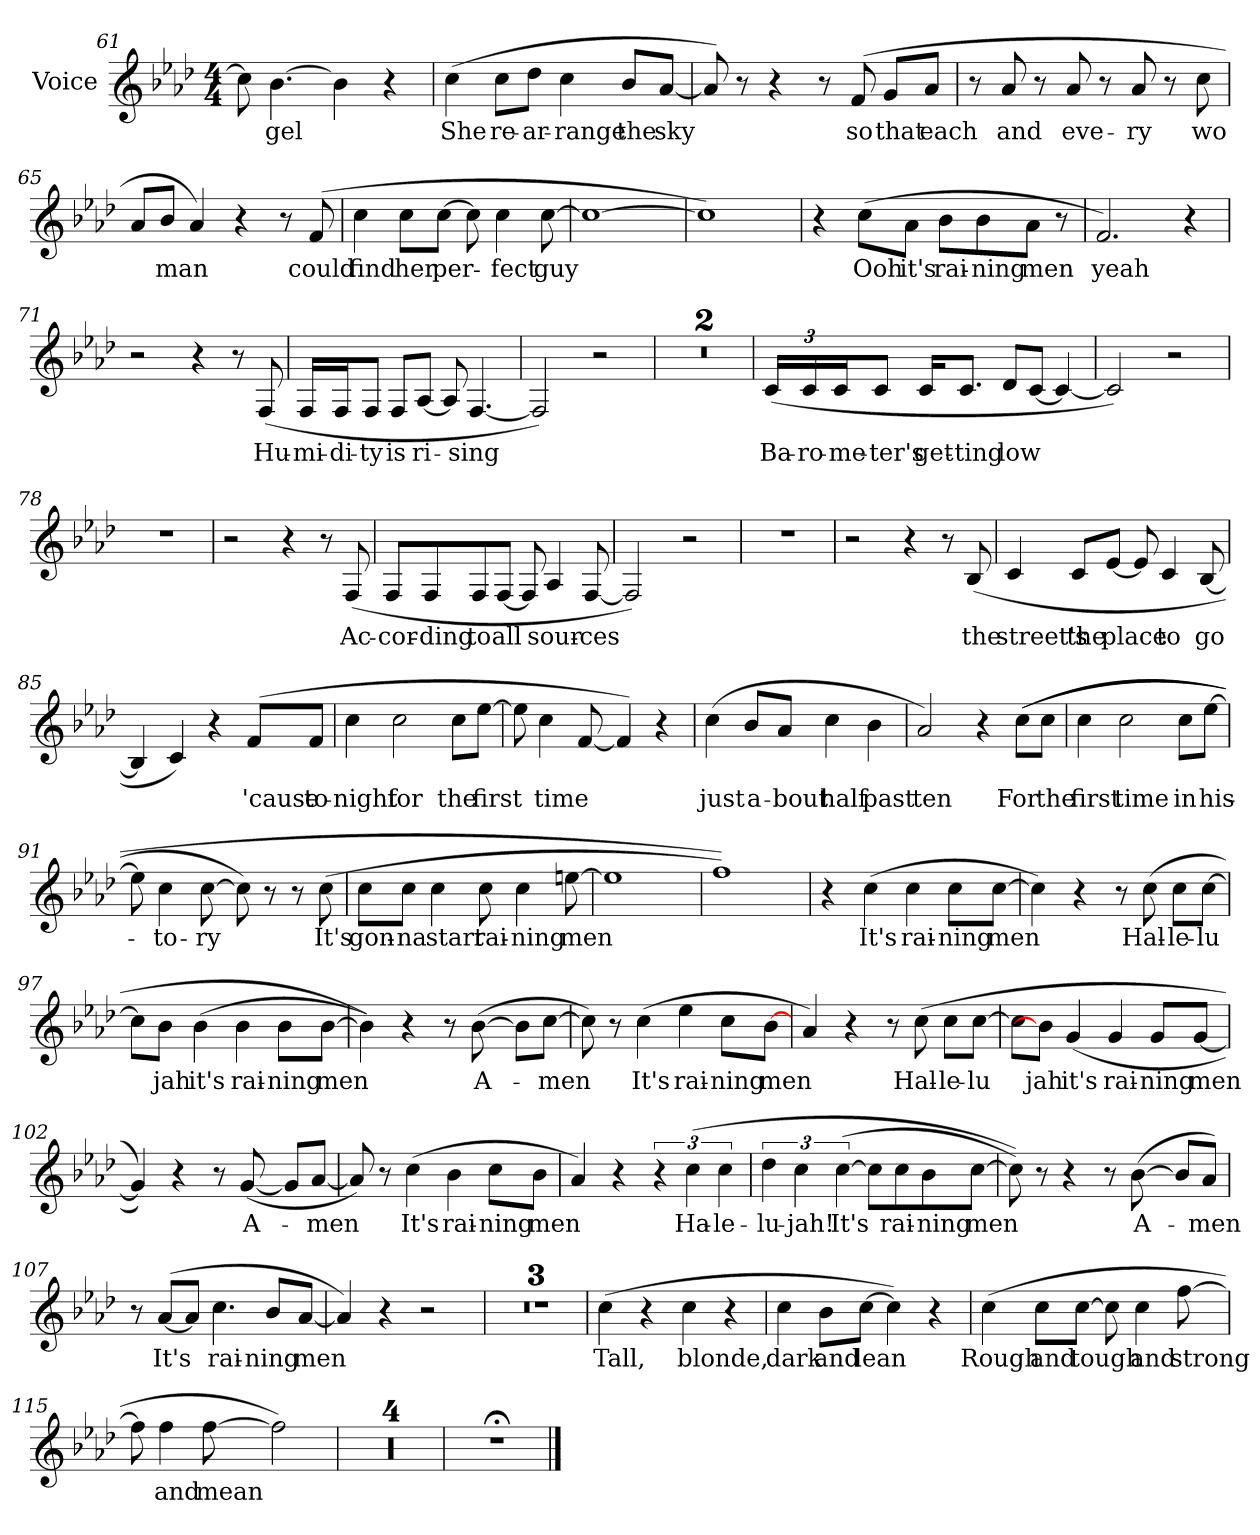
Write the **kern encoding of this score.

**kern	**text
*part1	*part1
*staff1	*staff1
*I"Voice	*
*I'Voice	*
*clefG2	*
*k[b-e-a-d-]	*
*f:	*
*M4/4	*
=61	=61
8cc\]	.
!	!LO:LY:b
[4.b-\	-gel
4b-\]	.
4r	.
=62	=62
!	!LO:LY:b
(>4cc\	She
!	!LO:LY:b
8cc\L	re-
!	!LO:LY:b
8dd-\J	-ar-
!	!LO:LY:b
4cc\	-range
!	!LO:LY:b
8b-/L	the
!	!LO:LY:b
[8a-/J	sky
=63	=63
8a-/])	.
8r	.
4r	.
8r	.
!	!LO:LY:b
(>8f/	so
!	!LO:LY:b
8g/L	that
!	!LO:LY:b
8a-/J	each
=64	=64
8r	.
!	!LO:LY:b
8a-/	and
8r	.
!	!LO:LY:b
8a-/	eve-
8r	.
!	!LO:LY:b
8a-/	-ry
8r	.
!	!LO:LY:b
8cc\	wo
=65	=65
8a-/L	.
!	!LO:LY:b
8b-/J	man
4a-/)	.
4r	.
8r	.
!	!LO:LY:b
(>8f/	could
=66	=66
!	!LO:LY:b
4cc\	find
!	!LO:LY:b
8cc\L	her
!	!LO:LY:b
[8cc\J	per-
8cc\]	.
!	!LO:LY:b
4cc\	-fect
!	!LO:LY:b
[8cc\	guy
=67	=67
1cc_	.
=68	=68
1cc])	.
=69	=69
4r	.
!	!LO:LY:b
(>8cc\L	Ooh
!	!LO:LY:b
8a-\J	it's
!	!LO:LY:b
8b-\L	rai-
!	!LO:LY:b
8b-\	-ning
!	!LO:LY:b
8a-\J	men
8r	.
=70	=70
!	!LO:LY:b
2.f/)	yeah
4r	.
=71	=71
2r	.
4r	.
8r	.
!	!LO:LY:b
(>8F/	Hu-
=72	=72
!	!LO:LY:b
16F/LL	-mi-
!	!LO:LY:b
16F/J	-di-
!	!LO:LY:b
8F/J	-ty
!	!LO:LY:b
8F/L	is
!	!LO:LY:b
[8A-/J	ri-
8A-/]	.
!	!LO:LY:b
[4.F/	-sing
=73	=73
2F/])	.
2r	.
=74	=74
1r	.
=75	=75
1r	.
=76	=76
!	!LO:LY:b
(<24c/LL	Ba-
!	!LO:LY:b
24c/	-ro-
!	!LO:LY:b
24c/J	-me-
!	!LO:LY:b
8c/J	-ter's
!	!LO:LY:b
16c/KL	get-
!	!LO:LY:b
8.c/J	-ting
!	!LO:LY:b
8d-/L	low
[8c/J	.
4c/_	.
=77	=77
2c/])	.
2r	.
=78	=78
1r	.
=79	=79
2r	.
4r	.
8r	.
!	!LO:LY:b
(>8F/	Ac-
=80	=80
!	!LO:LY:b
8F/L	-cor-
!	!LO:LY:b
8F/	-ding
!	!LO:LY:b
8F/	to
!	!LO:LY:b
[8F/J	all
8F/]	.
!	!LO:LY:b
4A-/	sour-
!	!LO:LY:b
[8F/	-ces
=81	=81
2F/])	.
2r	.
=82	=82
1r	.
=83	=83
2r	.
4r	.
8r	.
!	!LO:LY:b
(>8B-/	the
=84	=84
!	!LO:LY:b
4c/	street's
!	!LO:LY:b
8c/L	the
!	!LO:LY:b
[8e-/J	place
8e-/]	.
!	!LO:LY:b
4c/	to
!	!LO:LY:b
[8B-/	go
=85	=85
4B-/]	.
4c/)	.
4r	.
!	!LO:LY:b
(>8f/L	'cause
!	!LO:LY:b
8f/J	to-
=86	=86
!	!LO:LY:b
4cc\	-night
!	!LO:LY:b
2cc\	for
!	!LO:LY:b
8cc\L	the
!	!LO:LY:b
[8ee-\J	first
=87	=87
8ee-\]	.
!	!LO:LY:b
4cc\	time
[8f/	.
4f/])	.
4r	.
=88	=88
!	!LO:LY:b
(>4cc\	just
!	!LO:LY:b
8b-/L	a-
!	!LO:LY:b
8a-/J	-bout
!	!LO:LY:b
4cc\	half
!	!LO:LY:b
4b-\	past
=89	=89
!	!LO:LY:b
2a-/)	ten
4r	.
!	!LO:LY:b
(>(>8cc\L	For
!	!LO:LY:b
8cc\J	the
=90	=90
!	!LO:LY:b
4cc\	first
!	!LO:LY:b
2cc\	time
!	!LO:LY:b
8cc\L	in
!	!LO:LY:b
[8ee-\J	his-
=91	=91
8ee-\]	.
!	!LO:LY:b
4cc\	-to-
!	!LO:LY:b
[8cc\	-ry
8cc\])	.
8r	.
8r	.
!	!LO:LY:b
(>8cc\	It's
=92	=92
!	!LO:LY:b
8cc\L	gon-
!	!LO:LY:b
8cc\J	-na
!	!LO:LY:b
4cc\	start
!	!LO:LY:b
8cc\	rai-
!	!LO:LY:b
4cc\	-ning
!	!LO:LY:b
[8een\	men
=93	=93
1ee]	.
=94	=94
1ff))	.
=95	=95
4r	.
!	!LO:LY:b
(>4cc\	It's
!	!LO:LY:b
4cc\	rai-
!	!LO:LY:b
8cc\L	-ning
!	!LO:LY:b
[8cc\J	men
=96	=96
4cc\])	.
4r	.
8r	.
!	!LO:LY:b
(>8cc\	Hal-
!	!LO:LY:b
8cc\L	-le-
!	!LO:LY:b
[8cc\J	-lu
=97	=97
8cc\L]	.
!	!LO:LY:b
8b-\J	jah
!	!LO:LY:b
(>4b-\	it's
!	!LO:LY:b
4b-\	rai-
!	!LO:LY:b
8b-\L	-ning
!	!LO:LY:b
[8b-\J	men
=98	=98
4b-\]))	.
4r	.
8r	.
!	!LO:LY:b
(>[8b-\	A-
8b-\L]	.
!	!LO:LY:b
[8cc\J	-men
=99	=99
8cc\])	.
8r	.
!	!LO:LY:b
(>4cc\	It's
!	!LO:LY:b
4ee-\	rai-
!	!LO:LY:b
8cc\L	-ning
!	!LO:LY:b
[8b-\J	men
=100	=100
4a-/)	.
4r	.
8r	.
!	!LO:LY:b
(>8cc\	Hal-
!	!LO:LY:b
8cc\L	-le-
!	!LO:LY:b
[8cc\J	-lu
=101	=101
8cc\L]	.
!	!LO:LY:b
8b-\J]	jah
!	!LO:LY:b
(<4g/	it's
!	!LO:LY:b
4g/	rai-
!	!LO:LY:b
8g/L	-ning
!	!LO:LY:b
[8g/J	men
=102	=102
4g/]))	.
4r	.
8r	.
!	!LO:LY:b
(<[8g/	A-
8g/L]	.
!	!LO:LY:b
[8a-/J	-men
=103	=103
8a-/])	.
8r	.
!	!LO:LY:b
(>4cc\	It's
!	!LO:LY:b
4b-\	rai-
!	!LO:LY:b
8cc\L	-ning
!	!LO:LY:b
8b-\J	men
=104	=104
4a-/)	.
4r	.
6r	.
!	!LO:LY:b
(>6cc\	Ha-
!	!LO:LY:b
6cc\	-le-
=105	=105
!	!LO:LY:b
6dd-\	-lu-
!	!LO:LY:b
6cc\	-jah!
!	!LO:LY:b
(>[6cc\	It's
8cc\L]	.
!	!LO:LY:b
8cc\	rai-
!	!LO:LY:b
8b-\	-ning
!	!LO:LY:b
[8cc\J	men
=106	=106
8cc\]))	.
8r	.
4r	.
8r	.
!	!LO:LY:b
(>[8b-\	A-
8b-/L]	.
!	!LO:LY:b
8a-/J)	-men
=107	=107
8r	.
!	!LO:LY:b
(>[8a-/L	It's
8a-/J]	.
!	!LO:LY:b
4.cc\	rai-
!	!LO:LY:b
8b-/L	-ning
!	!LO:LY:b
[8a-/J	men
=108	=108
4a-/])	.
4r	.
2r	.
=109	=109
1r	.
=110	=110
1r	.
=111	=111
1r	.
=112	=112
!	!LO:LY:b
(>4cc\	Tall,
4r	.
!	!LO:LY:b
4cc\	blonde,
4r	.
=113	=113
!	!LO:LY:b
4cc\	dark
!	!LO:LY:b
8b-\L	and
!	!LO:LY:b
[8cc\J	lean
4cc\])	.
4r	.
=114	=114
!	!LO:LY:b
(>4cc\	Rough
!	!LO:LY:b
8cc\L	and
!	!LO:LY:b
[8cc\J	tough
8cc\]	.
!	!LO:LY:b
4cc\	and
!	!LO:LY:b
[8ff\	strong
=115	=115
8ff\]	.
!	!LO:LY:b
4ff\	and
!	!LO:LY:b
[8ff\	mean
2ff\])	.
=116	=116
1r	.
=117	=117
1r	.
=118	=118
1r	.
=119	=119
1r	.
=119X1	=119X1
1r;<	.
==	==
*-	*-
